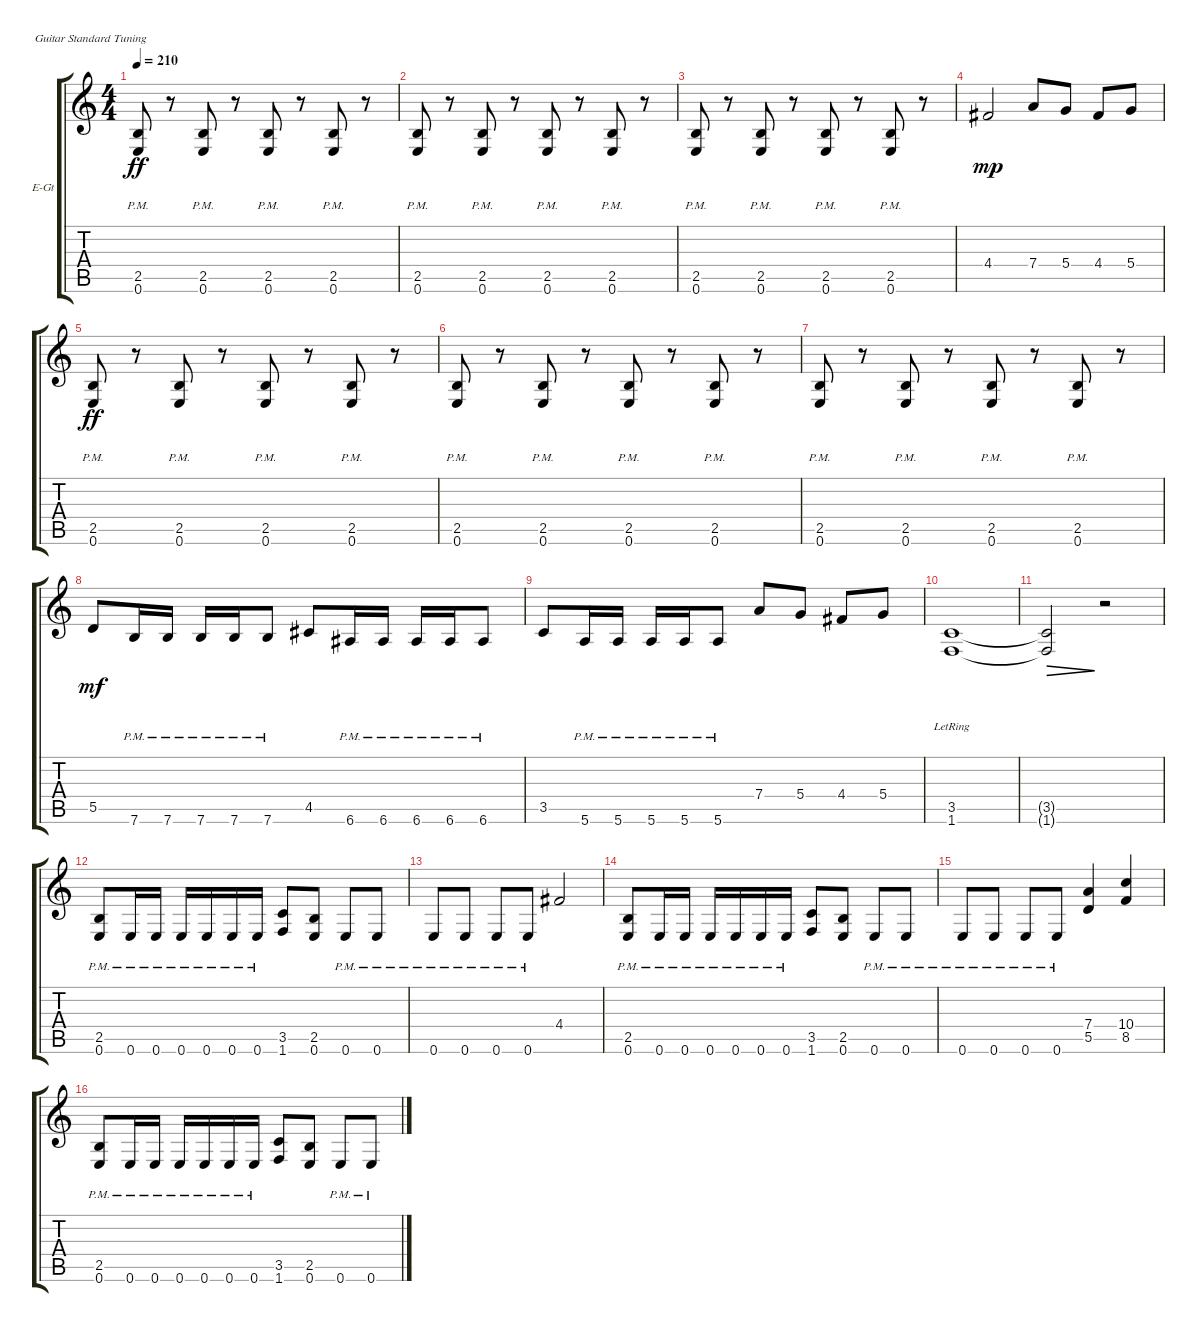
\bracketExtendMode groupsimilarinstruments
\firstSystemTrackNameOrientation horizontal
\otherSystemsTrackNameOrientation horizontal
\track ("Electric Guitar 2" "E-Gt") {instrument distortionguitar}
\staff {score tabs}
\tuning (E4 B3 G3 D3 A2 E2)
\ts (4 4)
\tempo 210
\clef g2
\ks c
(2.5{pm} 0.6{pm}).8{lyrics (0 "") lyrics (1 "") lyrics (2 "") lyrics (3 "") lyrics (4 "") dy ff} r.8 (0.6{pm} 2.5{pm}).8{lyrics (0 "") lyrics (1 "") lyrics (2 "") lyrics (3 "") lyrics (4 "")} r.8 (0.6{pm} 2.5{pm}).8{lyrics (0 "") lyrics (1 "") lyrics (2 "") lyrics (3 "") lyrics (4 "")} r.8 (0.6{pm} 2.5{pm}).8 r.8 |
(2.5{pm} 0.6{pm}).8{lyrics (0 "") lyrics (1 "") lyrics (2 "") lyrics (3 "") lyrics (4 "")} r.8 (0.6{pm} 2.5{pm}).8{lyrics (0 "") lyrics (1 "") lyrics (2 "") lyrics (3 "") lyrics (4 "")} r.8 (0.6{pm} 2.5{pm}).8{lyrics (0 "") lyrics (1 "") lyrics (2 "") lyrics (3 "") lyrics (4 "")} r.8 (0.6{pm} 2.5{pm}).8 r.8 |
(2.5{pm} 0.6{pm}).8{lyrics (0 "") lyrics (1 "") lyrics (2 "") lyrics (3 "") lyrics (4 "")} r.8 (0.6{pm} 2.5{pm}).8{lyrics (0 "") lyrics (1 "") lyrics (2 "") lyrics (3 "") lyrics (4 "")} r.8 (0.6{pm} 2.5{pm}).8{lyrics (0 "") lyrics (1 "") lyrics (2 "") lyrics (3 "") lyrics (4 "")} r.8 (0.6{pm} 2.5{pm}).8 r.8 |
4.4.2{lyrics (0 "") lyrics (1 "") lyrics (2 "") lyrics (3 "") lyrics (4 "") dy mp} 7.4.8{lyrics (0 "") lyrics (1 "") lyrics (2 "") lyrics (3 "") lyrics (4 "")} 5.4.8{lyrics (0 "") lyrics (1 "") lyrics (2 "") lyrics (3 "") lyrics (4 "")} 4.4.8 5.4.8 |
(2.5{pm} 0.6{pm}).8{lyrics (0 "") lyrics (1 "") lyrics (2 "") lyrics (3 "") lyrics (4 "") dy ff} r.8 (0.6{pm} 2.5{pm}).8{lyrics (0 "") lyrics (1 "") lyrics (2 "") lyrics (3 "") lyrics (4 "")} r.8 (0.6{pm} 2.5{pm}).8{lyrics (0 "") lyrics (1 "") lyrics (2 "") lyrics (3 "") lyrics (4 "")} r.8 (0.6{pm} 2.5{pm}).8 r.8 |
(2.5{pm} 0.6{pm}).8{lyrics (0 "") lyrics (1 "") lyrics (2 "") lyrics (3 "") lyrics (4 "")} r.8 (0.6{pm} 2.5{pm}).8{lyrics (0 "") lyrics (1 "") lyrics (2 "") lyrics (3 "") lyrics (4 "")} r.8 (0.6{pm} 2.5{pm}).8{lyrics (0 "") lyrics (1 "") lyrics (2 "") lyrics (3 "") lyrics (4 "")} r.8 (0.6{pm} 2.5{pm}).8 r.8 |
(2.5{pm} 0.6{pm}).8{lyrics (0 "") lyrics (1 "") lyrics (2 "") lyrics (3 "") lyrics (4 "")} r.8 (0.6{pm} 2.5{pm}).8{lyrics (0 "") lyrics (1 "") lyrics (2 "") lyrics (3 "") lyrics (4 "")} r.8 (0.6{pm} 2.5{pm}).8{lyrics (0 "") lyrics (1 "") lyrics (2 "") lyrics (3 "") lyrics (4 "")} r.8 (0.6{pm} 2.5{pm}).8 r.8 |
5.5.8{lyrics (0 "") lyrics (1 "") lyrics (2 "") lyrics (3 "") lyrics (4 "") dy mf} 7.6{pm}.16{lyrics (0 "") lyrics (1 "") lyrics (2 "") lyrics (3 "") lyrics (4 "")} 7.6{pm}.16{lyrics (0 "") lyrics (1 "") lyrics (2 "") lyrics (3 "") lyrics (4 "")} 7.6{pm}.16 7.6{pm}.16 7.6{pm}.8 4.5.8 6.6{pm}.16 6.6{pm}.16 6.6{pm}.16 6.6{pm}.16 6.6{pm}.8 |
3.5.8{lyrics (0 "") lyrics (1 "") lyrics (2 "") lyrics (3 "") lyrics (4 "")} 5.6{pm}.16{lyrics (0 "") lyrics (1 "") lyrics (2 "") lyrics (3 "") lyrics (4 "")} 5.6{pm}.16{lyrics (0 "") lyrics (1 "") lyrics (2 "") lyrics (3 "") lyrics (4 "")} 5.6{pm}.16 5.6{pm}.16 5.6{pm}.8 7.4.8 5.4.8 4.4.8 5.4.8 |
(1.6{lr} 3.5{lr}).1{lyrics (0 "") lyrics (1 "") lyrics (2 "") lyrics (3 "") lyrics (4 "")} |
(1.6{t} 3.5{t}).2{lyrics (0 "") lyrics (1 "") lyrics (2 "") lyrics (3 "") lyrics (4 "") dec} r.2 |
(0.6{pm} 2.5{pm}).8{lyrics (0 "") lyrics (1 "") lyrics (2 "") lyrics (3 "") lyrics (4 "")} 0.6{pm}.16{lyrics (0 "") lyrics (1 "") lyrics (2 "") lyrics (3 "") lyrics (4 "")} 0.6{pm}.16{lyrics (0 "") lyrics (1 "") lyrics (2 "") lyrics (3 "") lyrics (4 "")} 0.6{pm}.16 0.6{pm}.16 0.6{pm}.16 0.6{pm}.16 (1.6 3.5).8 (2.5 0.6).8 0.6{pm}.8 0.6{pm}.8 |
0.6{pm}.8{lyrics (0 "") lyrics (1 "") lyrics (2 "") lyrics (3 "") lyrics (4 "")} 0.6{pm}.8{lyrics (0 "") lyrics (1 "") lyrics (2 "") lyrics (3 "") lyrics (4 "")} 0.6{pm}.8{lyrics (0 "") lyrics (1 "") lyrics (2 "") lyrics (3 "") lyrics (4 "")} 0.6{pm}.8 4.4.2 |
(0.6{pm} 2.5{pm}).8{lyrics (0 "") lyrics (1 "") lyrics (2 "") lyrics (3 "") lyrics (4 "")} 0.6{pm}.16{lyrics (0 "") lyrics (1 "") lyrics (2 "") lyrics (3 "") lyrics (4 "")} 0.6{pm}.16{lyrics (0 "") lyrics (1 "") lyrics (2 "") lyrics (3 "") lyrics (4 "")} 0.6{pm}.16 0.6{pm}.16 0.6{pm}.16 0.6{pm}.16 (1.6 3.5).8 (2.5 0.6).8 0.6{pm}.8 0.6{pm}.8 |
0.6{pm}.8{lyrics (0 "") lyrics (1 "") lyrics (2 "") lyrics (3 "") lyrics (4 "")} 0.6{pm}.8{lyrics (0 "") lyrics (1 "") lyrics (2 "") lyrics (3 "") lyrics (4 "")} 0.6{pm}.8{lyrics (0 "") lyrics (1 "") lyrics (2 "") lyrics (3 "") lyrics (4 "")} 0.6{pm}.8 (5.5 7.4).4 (8.5 10.4).4 |
(0.6{pm} 2.5{pm}).8{lyrics (0 "") lyrics (1 "") lyrics (2 "") lyrics (3 "") lyrics (4 "")} 0.6{pm}.16{lyrics (0 "") lyrics (1 "") lyrics (2 "") lyrics (3 "") lyrics (4 "")} 0.6{pm}.16{lyrics (0 "") lyrics (1 "") lyrics (2 "") lyrics (3 "") lyrics (4 "")} 0.6{pm}.16 0.6{pm}.16 0.6{pm}.16 0.6{pm}.16 (1.6 3.5).8 (2.5 0.6).8 0.6{pm}.8 0.6{pm}.8
